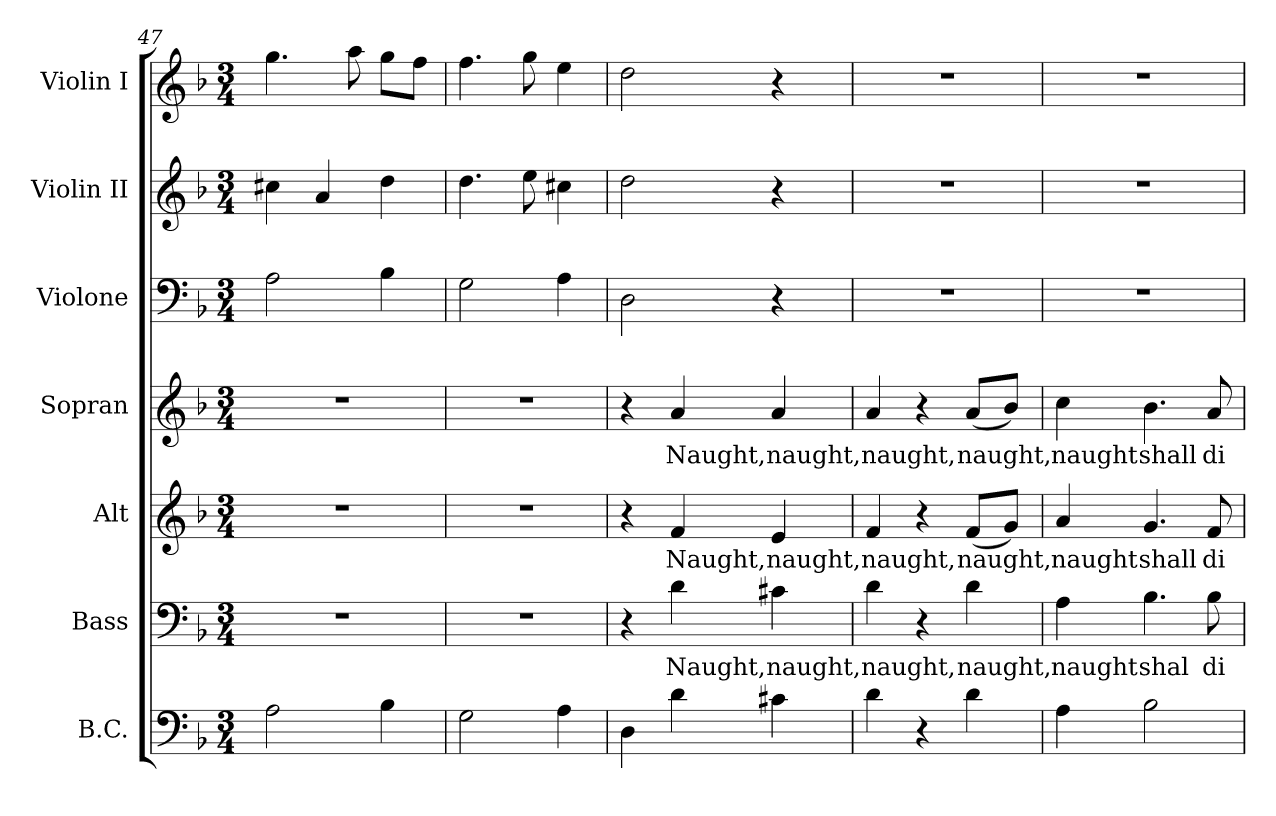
**kern	**kern	**text	**kern	**text	**kern	**text	**kern	**kern	**kern
*part7	*part6	*part6	*part5	*part5	*part4	*part4	*part3	*part2	*part1
*staff7	*staff6	*staff6	*staff5	*staff5	*staff4	*staff4	*staff3	*staff2	*staff1
*I"B.C.	*I"Bass	*	*I"Alt	*	*I"Sopran	*	*I"Violone	*I"Violin II	*I"Violin I
*	*I'B.	*	*I'A.	*	*I'S.	*	*	*I'Vln. II	*I'Vln. I
*clefF4	*clefF4	*	*clefG2	*	*clefG2	*	*clefF4	*clefG2	*clefG2
*k[b-]	*k[b-]	*	*k[b-]	*	*k[b-]	*	*k[b-]	*k[b-]	*k[b-]
*F:	*F:	*	*F:	*	*F:	*	*F:	*F:	*F:
*M3/4	*M3/4	*	*M3/4	*	*M3/4	*	*M3/4	*M3/4	*M3/4
=47	=47	=47	=47	=47	=47	=47	=47	=47	=47
!	!LO:N:vis=1	!	!LO:N:vis=1	!	!LO:N:vis=1	!	!	!	!
2Ai\	2.r	.	2.r	.	2.r	.	2Ai\	4cc#Xi\	4.ggi\
.	.	.	.	.	.	.	.	4ai/	.
.	.	.	.	.	.	.	.	.	8aai\
4B-i\	.	.	.	.	.	.	4B-i\	4ddi\	8ggi\L
.	.	.	.	.	.	.	.	.	8ffi\J
=48	=48	=48	=48	=48	=48	=48	=48	=48	=48
!	!LO:N:vis=1	!	!LO:N:vis=1	!	!LO:N:vis=1	!	!	!	!
2Gi\	2.r	.	2.r	.	2.r	.	2Gi\	4.ddi\	4.ffi\
.	.	.	.	.	.	.	.	8eei\	8ggi\
4Ai\	.	.	.	.	.	.	4Ai\	4cc#Xi\	4eei\
=49	=49	=49	=49	=49	=49	=49	=49	=49	=49
4Di\	4r	.	4r	.	4r	.	2Di\	2ddi\	2ddi\
!	!	!LO:LY:b:color=#000000	!	!	!	!	!	!	!
!	!	!	!	!LO:LY:b:color=#000000	!	!	!	!	!
!	!	!	!	!	!	!LO:LY:b:color=#000000	!	!	!
4di\	4di\	Naught,	4fi/	Naught,	4ai/	Naught,	.	.	.
!	!	!LO:LY:b:color=#000000	!	!	!	!	!	!	!
!	!	!	!	!LO:LY:b:color=#000000	!	!	!	!	!
!	!	!	!	!	!	!LO:LY:b:color=#000000	!	!	!
4c#Xi\	4c#Xi\	naught,	4ei/	naught,	4ai/	naught,	4r	4r	4r
=50	=50	=50	=50	=50	=50	=50	=50	=50	=50
!	!	!LO:LY:b:color=#000000	!	!	!	!	!	!	!
!	!	!	!	!LO:LY:b:color=#000000	!	!	!	!	!
!	!	!	!	!	!	!LO:LY:b:color=#000000	!LO:N:vis=1	!LO:N:vis=1	!LO:N:vis=1
4di\	4di\	naught,	4fi/	naught,	4ai/	naught,	2.r	2.r	2.r
4r	4r	.	4r	.	4r	.	.	.	.
!	!	!LO:LY:b:color=#000000	!	!	!	!	!	!	!
!	!	!	!	!LO:LY:b:color=#000000	!	!	!	!	!
!	!	!	!	!	!	!LO:LY:b:color=#000000	!	!	!
4di\	4di\	naught,	(8fi/L	naught,	(8ai/L	naught,	.	.	.
.	.	.	8gi/J)	.	8b-i/J)	.	.	.	.
=51	=51	=51	=51	=51	=51	=51	=51	=51	=51
!	!	!LO:LY:b:color=#000000	!	!	!	!	!	!	!
!	!	!	!	!LO:LY:b:color=#000000	!	!	!	!	!
!	!	!	!	!	!	!LO:LY:b:color=#000000	!LO:N:vis=1	!LO:N:vis=1	!LO:N:vis=1
4Ai\	4Ai\	naught	4ai/	naught	4cci\	naught	2.r	2.r	2.r
!	!	!LO:LY:b:color=#000000	!	!	!	!	!	!	!
!	!	!	!	!LO:LY:b:color=#000000	!	!	!	!	!
!	!	!	!	!	!	!LO:LY:b:color=#000000	!	!	!
2B-i\	4.B-i\	shal	4.gi/	shall	4.b-i\	shall	.	.	.
!	!	!LO:LY:b:color=#000000	!	!	!	!	!	!	!
!	!	!	!	!LO:LY:b:color=#000000	!	!	!	!	!
!	!	!	!	!	!	!LO:LY:b:color=#000000	!	!	!
.	8B-i\	di-	8fi/	di-	8ai/	di-	.	.	.
=	=	=	=	=	=	=	=	=	=
*-	*-	*-	*-	*-	*-	*-	*-	*-	*-
